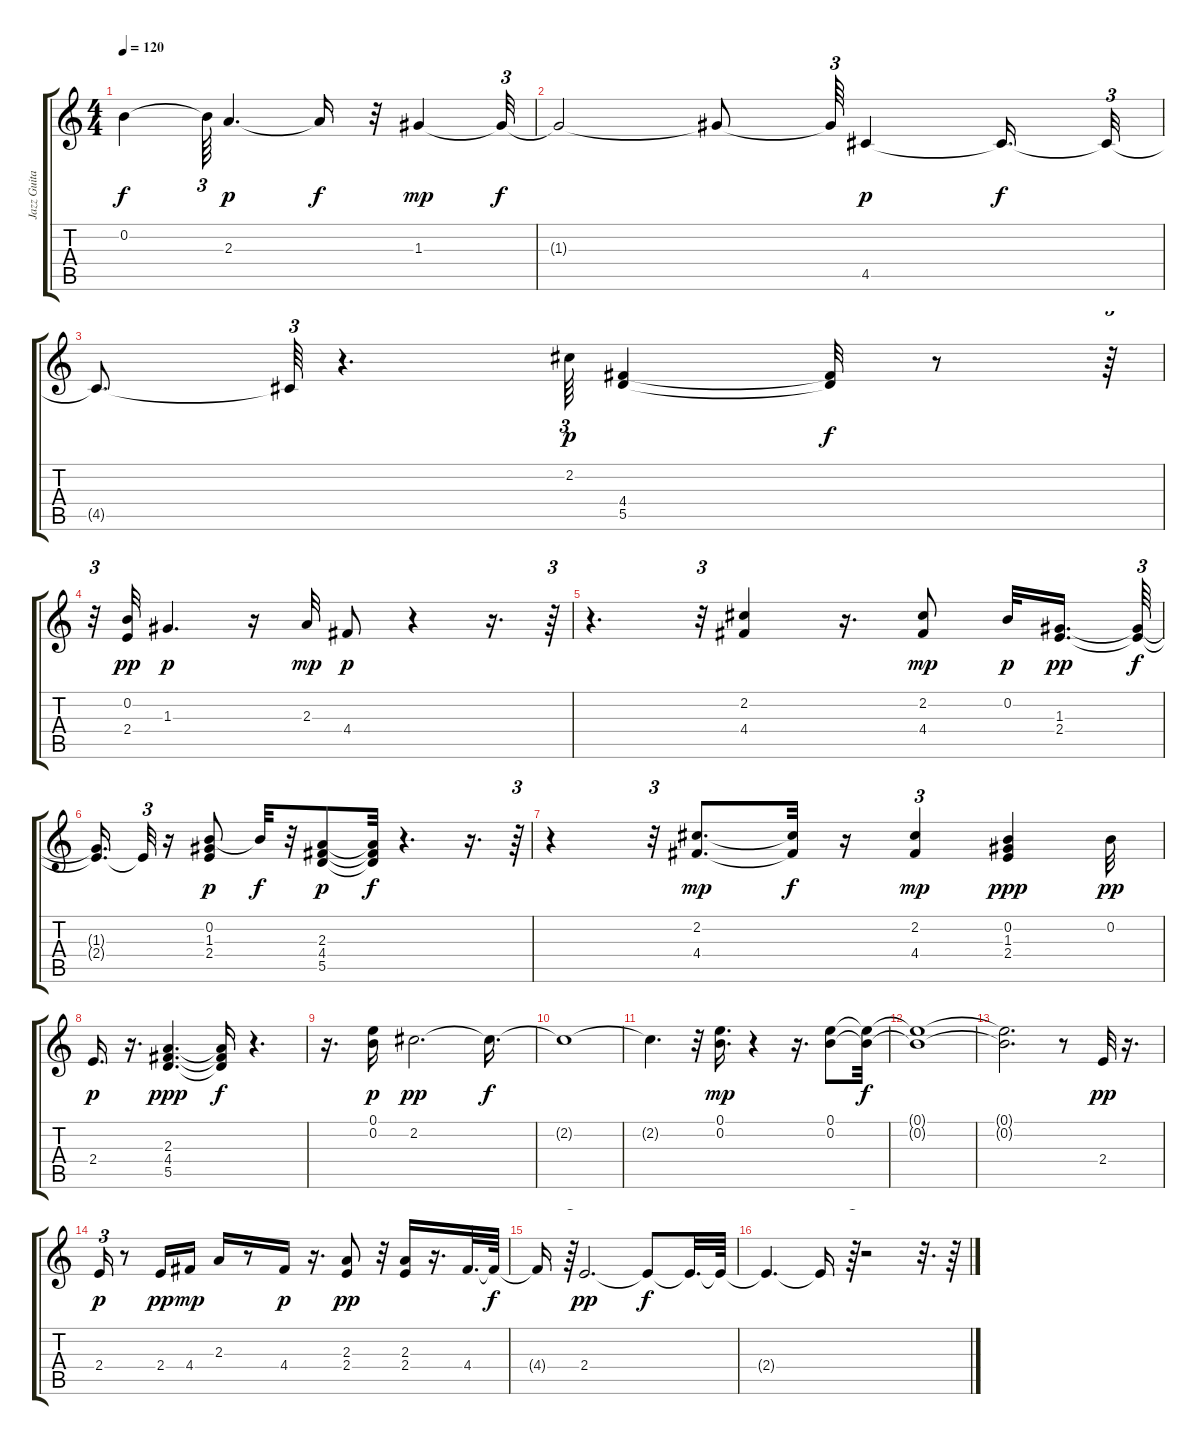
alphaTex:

\track ("Jazz Guitar" "Jazz Guita") {instrument electricguitarjazz}
\staff {score tabs}
\tuning (E4 B3 G3 D3 A2 E2) {hide}
\ts (4 4)
\tempo 120
\clef g2
\ks c
0.2{t}.4{dy f} 0.2{t}.64{tu (3 2)} 2.3.4{d dy p} 2.3{t}.16{dy f} r.32 1.3.4{dy mp} 1.3{t}.32{tu (3 2) dy f} |
1.3{t}.2 1.3{t}.8 1.3{t}.64{tu (3 2)} 4.5.4{dy p} 4.5{t}.16{d dy f} 4.5{t}.32{tu (3 2)} |
4.5{t}.8{d} 4.5{t}.64{tu (3 2)} r.4{d} 2.2.64{tu (3 2) dy p} (4.4 5.5).4 (4.4{t} 5.5{t}).32{dy f} r.8 r.64{tu (3 2)} |
r.32{tu (3 2)} (0.2 2.4).32{dy pp} 1.3.4{d dy p} r.16 2.3.32{dy mp} 4.4.8{dy p} r.4 r.16{d} r.64{tu (3 2)} |
r.4{d} r.32{tu (3 2)} (2.2 4.4).4 r.16{d} (2.2 4.4).8{dy mp} 0.2.32{dy p} (1.3 2.4).16{d dy pp beam splitsecondary} (1.3{t} 2.4{t}).64{tu (3 2) dy f} |
(1.3{t} 2.4{t}).16{d} 2.4{t}.32{tu (3 2)} r.16 (0.2 1.3 2.4).8{dy p} 0.2{t}.32{dy f} r.32 (2.3 4.4 5.5).8{dy p} (2.3{t} 4.4{t} 5.5{t}).32{dy f} r.4{d} r.16{d} r.64{tu (3 2)} |
r.4 r.32{tu (3 2)} (2.2 4.4).8{d dy mp} (2.2{t} 4.4{t}).32{dy f} r.16 (2.2 4.4).4{tu (3 2) dy mp} (0.2 1.3 2.4).4{dy ppp} 0.2.32{dy pp} |
2.4.16{d dy p} r.16{d} (2.3 4.4 5.5).4{d dy ppp} (2.3{t} 4.4{t} 5.5{t}).16{dy f} r.4{d} |
r.16{d} (0.1 0.2).16{dy p} 2.2.2{d dy pp} 2.2{t}.16{d dy f} |
2.2{t}.1 |
2.2{t}.4{d} r.32 (0.1 0.2).16{d dy mp} r.4 r.16{d} (0.1 0.2).8 (0.1{t} 0.2{t}).32{dy f} |
(0.1{t} 0.2{t}).1 |
(0.1{t} 0.2{t}).2{d} r.8 2.4.32{dy pp} r.16{d} |
2.4.16{tu (3 2) dy p} r.8 2.4.16{dy pp} 4.4.16{dy mp} 2.3.16 r.8 4.4.16{dy p} r.16{d} (2.3 2.4).8{dy pp} r.32 (2.3 2.4).16 r.16{d} 4.4.32{d} 4.4{t}.64{dy f} |
4.4{t}.16 r.64{tu (3 2)} 2.4.2{d dy pp} 2.4{t}.8{dy f} 2.4{t}.32{d} 2.4{t}.64 |
2.4{t}.4{d} 2.4{t}.16 r.64{tu (3 2)} r.2 r.32{d} r.64
